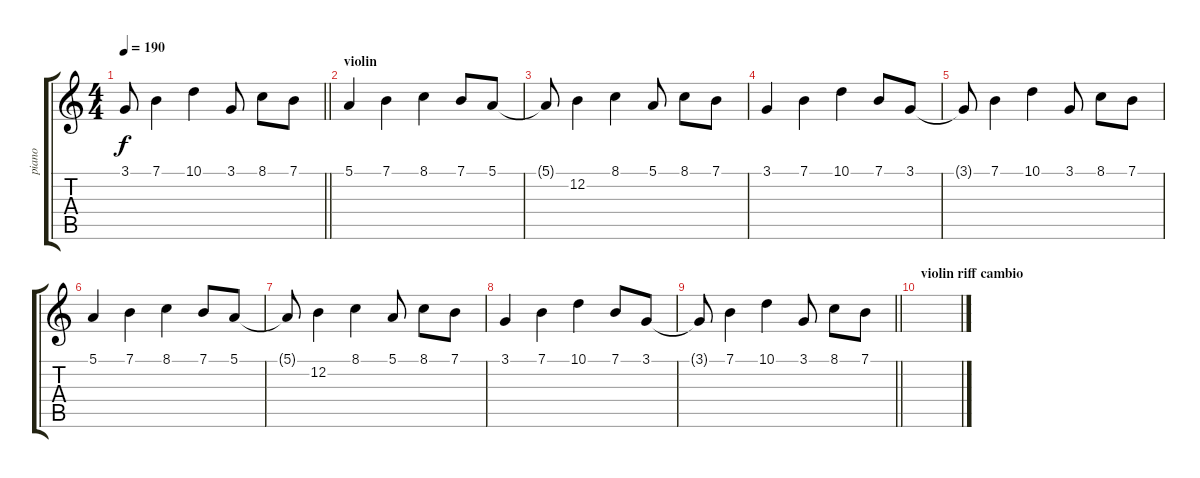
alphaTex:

\track ("piano" "piano") {instrument acousticgrandpiano}
\staff {score tabs}
\tuning (E4 B3 G3 D3 A2 E2) {hide}
\ts (4 4)
\tempo 190
\clef g2
\barLineRight lightlight
\ks c
3.1{t}.8{dy f} 7.1.4 10.1.4 3.1.8 8.1.8 7.1.8 |
\section ("" "violin")
5.1.4 7.1.4 8.1.4 7.1.8 5.1.8 |
5.1{t}.8 12.2.4 8.1.4 5.1.8 8.1.8 7.1.8 |
3.1.4 7.1.4 10.1.4 7.1.8 3.1.8 |
3.1{t}.8 7.1.4 10.1.4 3.1.8 8.1.8 7.1.8 |
5.1.4 7.1.4 8.1.4 7.1.8 5.1.8 |
5.1{t}.8 12.2.4 8.1.4 5.1.8 8.1.8 7.1.8 |
3.1.4 7.1.4 10.1.4 7.1.8 3.1.8 |
\barLineRight lightlight
3.1{t}.8 7.1.4 10.1.4 3.1.8 8.1.8 7.1.8 |
\section ("" "violin riff cambio")
